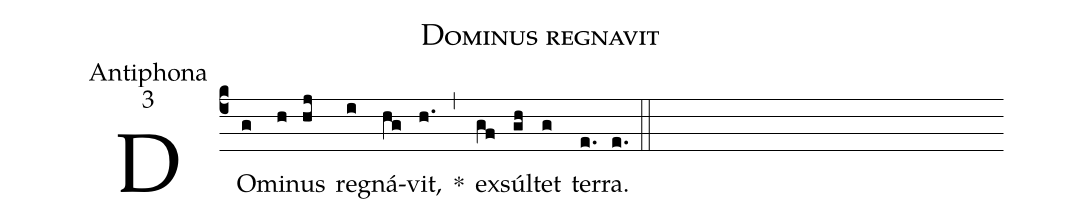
name:Dominus regnavit;
office-part:Antiphona;
mode:3;
%%
(c4) DO(g)mi(h)nus(hj) re(i)gná(hg)vit,(h.) *(,) ex(gf)súl(gh)tet(g) ter(e.)ra.(e.) (::)
